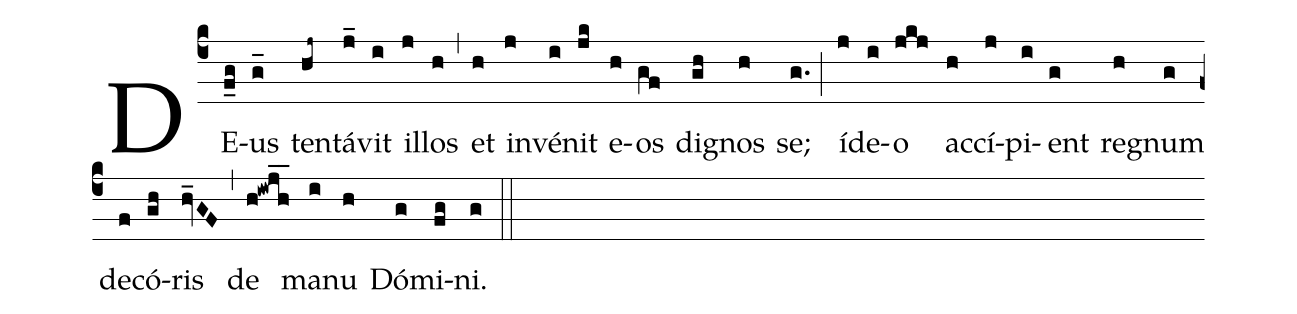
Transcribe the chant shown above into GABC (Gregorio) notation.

%%
(c4)
DE(f_g)us(g_) ten(hj~)tá(j_)vit(i) il(j)los(h) (,)
et(h) in(j)vé(i)nit(jk) e(h)os(gf) di(gh)gnos(h) se;(g.) (;)
í(j)de(i)o(jkj) ac(h)cí(j)pi(i)ent(g) re(h)gnum(g) de(f)có(gh)ris(hv_GF) (,)
de(h!iwj_h_) ma(i)nu(h) Dó(g)mi(fg)ni.(g) (::)
